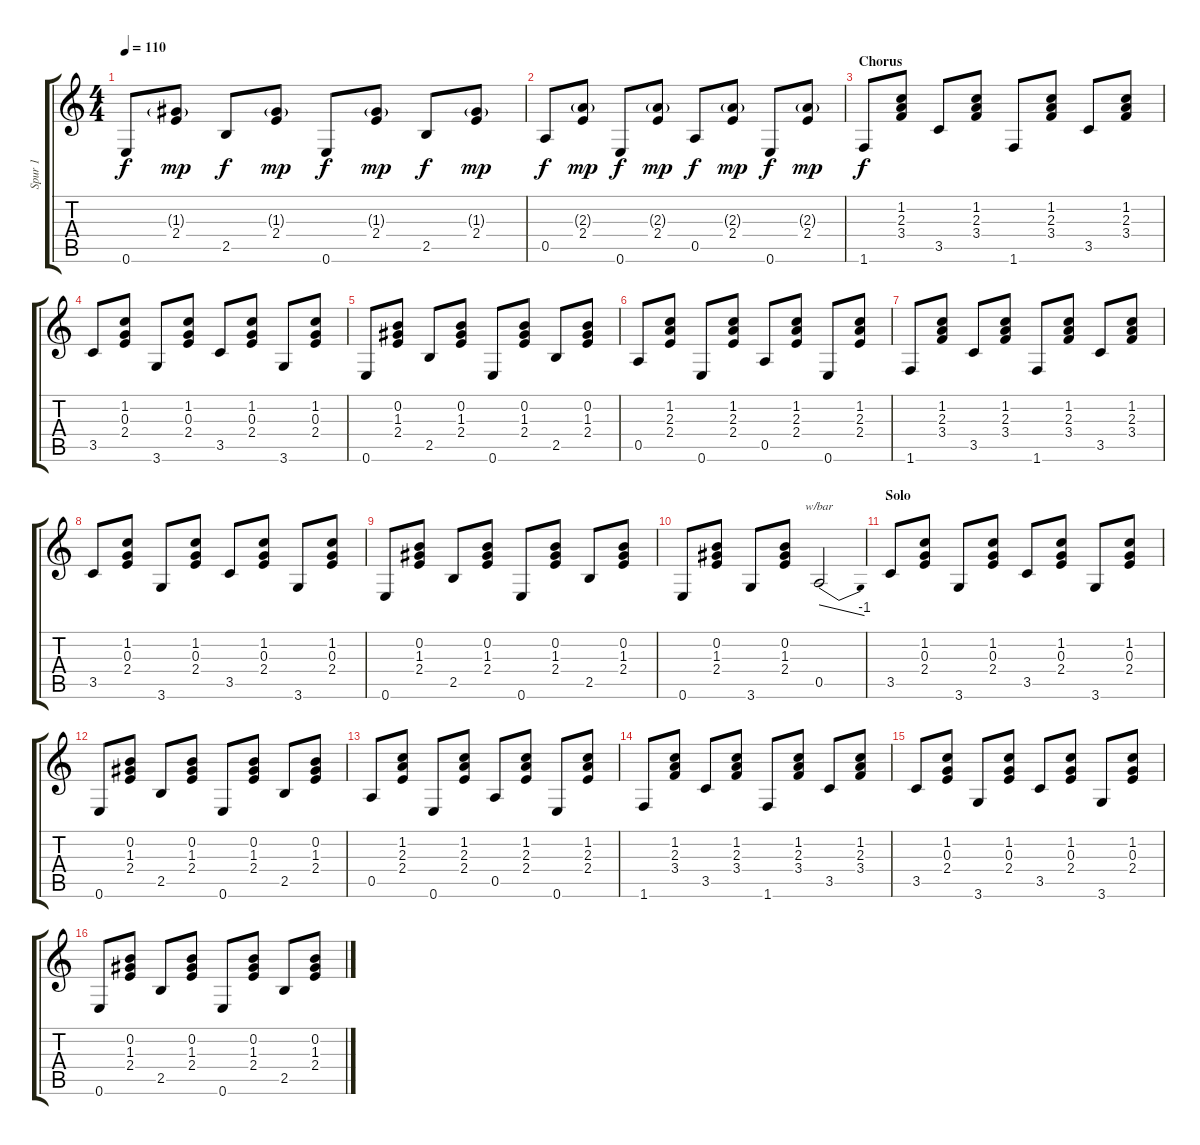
\track ("Spur 1" "Spur 1") {instrument acousticguitarsteel}
\staff {score tabs}
\tuning (E4 B3 G3 D3 A2 E2) {hide}
\ts (4 4)
\tempo 110
\clef g2
\ks c
0.6.8{dy f} (1.3{g} 2.4).8{dy mp} 2.5.8{dy f} (1.3{g} 2.4).8{dy mp} 0.6.8{dy f} (1.3{g} 2.4).8{dy mp} 2.5.8{dy f} (1.3{g} 2.4).8{dy mp} |
0.5.8{dy f} (2.3{g} 2.4).8{dy mp} 0.6.8{dy f} (2.3{g} 2.4).8{dy mp} 0.5.8{dy f} (2.3{g} 2.4).8{dy mp} 0.6.8{dy f} (2.3{g} 2.4).8{dy mp} |
\section ("" "Chorus")
1.6.8{dy f} (1.2 2.3 3.4).8 3.5.8 (1.2 2.3 3.4).8 1.6.8 (1.2 2.3 3.4).8 3.5.8 (1.2 2.3 3.4).8 |
3.5.8 (1.2 0.3 2.4).8 3.6.8 (1.2 0.3 2.4).8 3.5.8 (1.2 0.3 2.4).8 3.6.8 (1.2 0.3 2.4).8 |
0.6.8 (0.2 1.3 2.4).8 2.5.8 (0.2 1.3 2.4).8 0.6.8 (0.2 1.3 2.4).8 2.5.8 (0.2 1.3 2.4).8 |
0.5.8 (1.2 2.3 2.4).8 0.6.8 (1.2 2.3 2.4).8 0.5.8 (1.2 2.3 2.4).8 0.6.8 (1.2 2.3 2.4).8 |
1.6.8 (1.2 2.3 3.4).8 3.5.8 (1.2 2.3 3.4).8 1.6.8 (1.2 2.3 3.4).8 3.5.8 (1.2 2.3 3.4).8 |
3.5.8 (1.2 0.3 2.4).8 3.6.8 (1.2 0.3 2.4).8 3.5.8 (1.2 0.3 2.4).8 3.6.8 (1.2 0.3 2.4).8 |
0.6.8 (0.2 1.3 2.4).8 2.5.8 (0.2 1.3 2.4).8 0.6.8 (0.2 1.3 2.4).8 2.5.8 (0.2 1.3 2.4).8 |
0.6.8 (0.2 1.3 2.4).8 3.6.8 (0.2 1.3 2.4).8 0.5.2{tbe (dive default 0 0 60 -4)} |
\section ("" "Solo")
3.5.8 (1.2 0.3 2.4).8 3.6.8 (1.2 0.3 2.4).8 3.5.8 (1.2 0.3 2.4).8 3.6.8 (1.2 0.3 2.4).8 |
0.6.8 (0.2 1.3 2.4).8 2.5.8 (0.2 1.3 2.4).8 0.6.8 (0.2 1.3 2.4).8 2.5.8 (0.2 1.3 2.4).8 |
0.5.8 (1.2 2.3 2.4).8 0.6.8 (1.2 2.3 2.4).8 0.5.8 (1.2 2.3 2.4).8 0.6.8 (1.2 2.3 2.4).8 |
1.6.8 (1.2 2.3 3.4).8 3.5.8 (1.2 2.3 3.4).8 1.6.8 (1.2 2.3 3.4).8 3.5.8 (1.2 2.3 3.4).8 |
3.5.8 (1.2 0.3 2.4).8 3.6.8 (1.2 0.3 2.4).8 3.5.8 (1.2 0.3 2.4).8 3.6.8 (1.2 0.3 2.4).8 |
0.6.8 (0.2 1.3 2.4).8 2.5.8 (0.2 1.3 2.4).8 0.6.8 (0.2 1.3 2.4).8 2.5.8 (0.2 1.3 2.4).8
